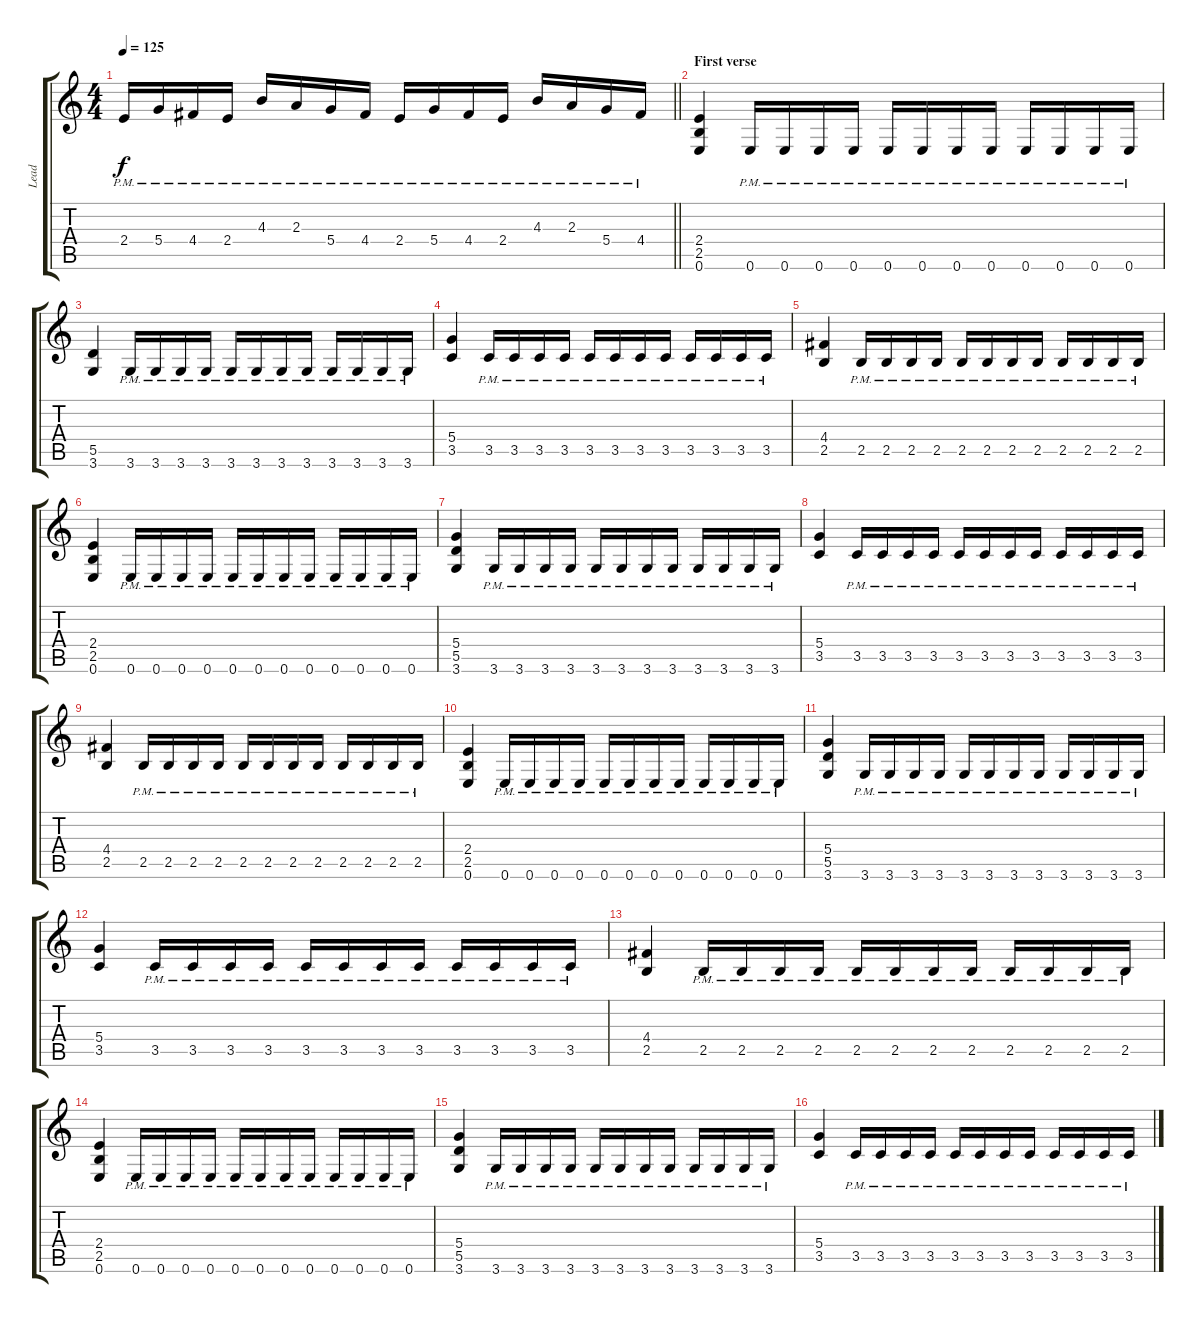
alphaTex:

\track ("Lead" "Lead") {instrument distortionguitar}
\staff {score tabs}
\tuning (E4 B3 G3 D3 A2 E2) {hide}
\ts (4 4)
\tempo 125
\clef g2
\barLineRight lightlight
\ks c
2.4{pm}.16{dy f} 5.4{pm}.16 4.4{pm}.16 2.4{pm}.16 4.3{pm}.16 2.3{pm}.16 5.4{pm}.16 4.4{pm}.16 2.4{pm}.16 5.4{pm}.16 4.4{pm}.16 2.4{pm}.16 4.3{pm}.16 2.3{pm}.16 5.4{pm}.16 4.4{pm}.16 |
\section ("" "First verse")
(2.4 2.5 0.6).4 0.6{pm}.16 0.6{pm}.16 0.6{pm}.16 0.6{pm}.16 0.6{pm}.16 0.6{pm}.16 0.6{pm}.16 0.6{pm}.16 0.6{pm}.16 0.6{pm}.16 0.6{pm}.16 0.6{pm}.16 |
(5.5 3.6).4 3.6{pm}.16 3.6{pm}.16 3.6{pm}.16 3.6{pm}.16 3.6{pm}.16 3.6{pm}.16 3.6{pm}.16 3.6{pm}.16 3.6{pm}.16 3.6{pm}.16 3.6{pm}.16 3.6{pm}.16 |
(5.4 3.5).4 3.5{pm}.16 3.5{pm}.16 3.5{pm}.16 3.5{pm}.16 3.5{pm}.16 3.5{pm}.16 3.5{pm}.16 3.5{pm}.16 3.5{pm}.16 3.5{pm}.16 3.5{pm}.16 3.5{pm}.16 |
(4.4 2.5).4 2.5{pm}.16 2.5{pm}.16 2.5{pm}.16 2.5{pm}.16 2.5{pm}.16 2.5{pm}.16 2.5{pm}.16 2.5{pm}.16 2.5{pm}.16 2.5{pm}.16 2.5{pm}.16 2.5{pm}.16 |
(2.4 2.5 0.6).4 0.6{pm}.16 0.6{pm}.16 0.6{pm}.16 0.6{pm}.16 0.6{pm}.16 0.6{pm}.16 0.6{pm}.16 0.6{pm}.16 0.6{pm}.16 0.6{pm}.16 0.6{pm}.16 0.6{pm}.16 |
(5.4 5.5 3.6).4 3.6{pm}.16 3.6{pm}.16 3.6{pm}.16 3.6{pm}.16 3.6{pm}.16 3.6{pm}.16 3.6{pm}.16 3.6{pm}.16 3.6{pm}.16 3.6{pm}.16 3.6{pm}.16 3.6{pm}.16 |
(5.4 3.5).4 3.5{pm}.16 3.5{pm}.16 3.5{pm}.16 3.5{pm}.16 3.5{pm}.16 3.5{pm}.16 3.5{pm}.16 3.5{pm}.16 3.5{pm}.16 3.5{pm}.16 3.5{pm}.16 3.5{pm}.16 |
(4.4 2.5).4 2.5{pm}.16 2.5{pm}.16 2.5{pm}.16 2.5{pm}.16 2.5{pm}.16 2.5{pm}.16 2.5{pm}.16 2.5{pm}.16 2.5{pm}.16 2.5{pm}.16 2.5{pm}.16 2.5{pm}.16 |
(2.4 2.5 0.6).4 0.6{pm}.16 0.6{pm}.16 0.6{pm}.16 0.6{pm}.16 0.6{pm}.16 0.6{pm}.16 0.6{pm}.16 0.6{pm}.16 0.6{pm}.16 0.6{pm}.16 0.6{pm}.16 0.6{pm}.16 |
(5.4 5.5 3.6).4 3.6{pm}.16 3.6{pm}.16 3.6{pm}.16 3.6{pm}.16 3.6{pm}.16 3.6{pm}.16 3.6{pm}.16 3.6{pm}.16 3.6{pm}.16 3.6{pm}.16 3.6{pm}.16 3.6{pm}.16 |
(5.4 3.5).4 3.5{pm}.16 3.5{pm}.16 3.5{pm}.16 3.5{pm}.16 3.5{pm}.16 3.5{pm}.16 3.5{pm}.16 3.5{pm}.16 3.5{pm}.16 3.5{pm}.16 3.5{pm}.16 3.5{pm}.16 |
(4.4 2.5).4 2.5{pm}.16 2.5{pm}.16 2.5{pm}.16 2.5{pm}.16 2.5{pm}.16 2.5{pm}.16 2.5{pm}.16 2.5{pm}.16 2.5{pm}.16 2.5{pm}.16 2.5{pm}.16 2.5{pm}.16 |
(2.4 2.5 0.6).4 0.6{pm}.16 0.6{pm}.16 0.6{pm}.16 0.6{pm}.16 0.6{pm}.16 0.6{pm}.16 0.6{pm}.16 0.6{pm}.16 0.6{pm}.16 0.6{pm}.16 0.6{pm}.16 0.6{pm}.16 |
(5.4 5.5 3.6).4 3.6{pm}.16 3.6{pm}.16 3.6{pm}.16 3.6{pm}.16 3.6{pm}.16 3.6{pm}.16 3.6{pm}.16 3.6{pm}.16 3.6{pm}.16 3.6{pm}.16 3.6{pm}.16 3.6{pm}.16 |
(5.4 3.5).4 3.5{pm}.16 3.5{pm}.16 3.5{pm}.16 3.5{pm}.16 3.5{pm}.16 3.5{pm}.16 3.5{pm}.16 3.5{pm}.16 3.5{pm}.16 3.5{pm}.16 3.5{pm}.16 3.5{pm}.16
